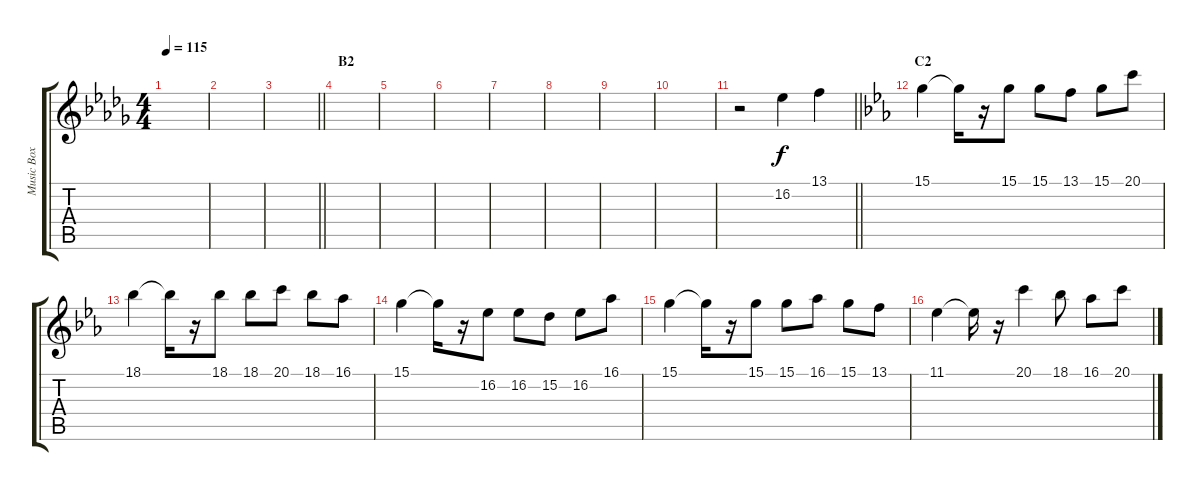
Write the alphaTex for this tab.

\track ("Music Box" "Music Box") {instrument musicbox}
\staff {score tabs}
\tuning (E4 B3 G3 D3 A2 E2) {hide}
\ts (4 4)
\tempo 115
\clef g2
\ks db
|
|
\barLineRight lightlight
|
\section ("" "B2")
|
|
|
|
|
|
|
\barLineRight lightlight
r.2{volume 9} 16.2.4 13.1.4 |
\section ("" "C2")
\ks eb
15.1.4 15.1{t}.16 r.16 15.1.8 15.1.8 13.1.8 15.1.8 20.1.8 |
18.1.4 18.1{t}.16 r.16 18.1.8 18.1.8 20.1.8 18.1.8 16.1.8 |
15.1.4 15.1{t}.16 r.16 16.2.8 16.2.8 15.2.8 16.2.8 16.1.8 |
15.1.4 15.1{t}.16 r.16 15.1.8 15.1.8 16.1.8 15.1.8 13.1.8 |
11.1.4 11.1{t}.16 r.16 20.1.4 18.1.8 16.1.8 20.1.8
